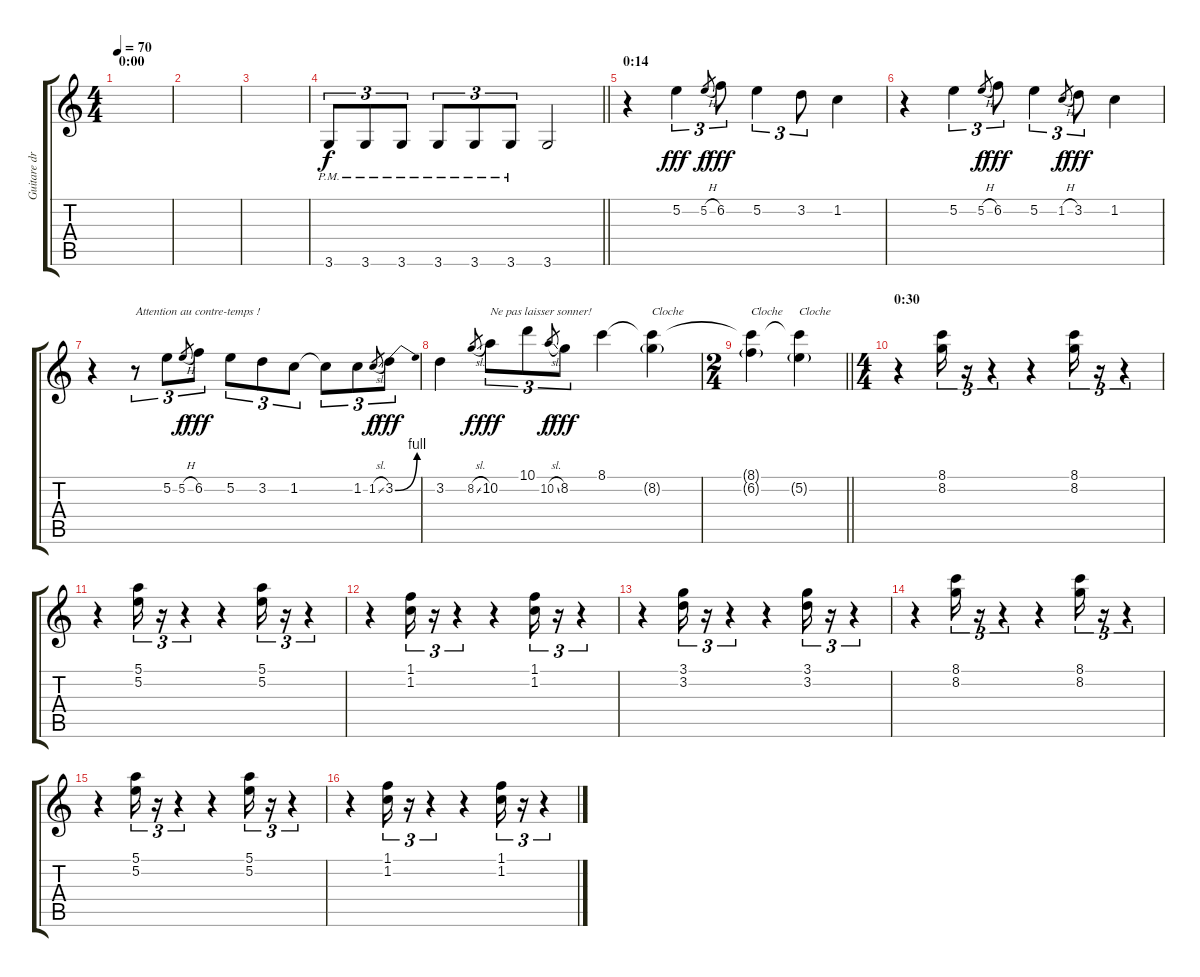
\track ("Guitare droite" "Guitare dr") {instrument electricguitarclean}
\staff {score tabs}
\tuning (E4 B3 G3 D3 A2 E2) {hide}
\ts (4 4)
\section ("" "0:00")
\tempo 70
\clef g2
\ks c
|
|
|
\barLineRight lightlight
3.6{pm}.8{tu (3 2)} 3.6{pm}.8{tu (3 2)} 3.6{pm}.8{tu (3 2)} 3.6{pm}.8{tu (3 2)} 3.6{pm}.8{tu (3 2)} 3.6{pm}.8{tu (3 2)} 3.6.2 |
\section ("" "0:14")
r.4 5.2.4{tu (3 2) dy fff} 5.2{h}.8{gr dy f} 6.2.8{tu (3 2) dy fff} 5.2.4{tu (3 2)} 3.2.8{tu (3 2)} 1.2.4 |
r.4 5.2.4{tu (3 2)} 5.2{h}.8{gr dy f} 6.2.8{tu (3 2) dy fff} 5.2.4{tu (3 2)} 1.2{h}.8{gr dy f} 3.2.8{tu (3 2) dy fff} 1.2.4 |
r.4 r.8{tu (3 2) txt "Attention au contre-temps !"} 5.2.8{tu (3 2)} 5.2{h}.8{gr dy f} 6.2.8{tu (3 2) dy fff} 5.2.8{tu (3 2)} 3.2.8{tu (3 2)} 1.2.8{tu (3 2)} 1.2{t}.8{tu (3 2)} 1.2.8{tu (3 2)} 1.2{sl}.8{gr dy f} 3.2{be (bend 0 0 60 4)}.8{tu (3 2) dy fff} |
3.2.4 8.2{sl}.8{gr dy f} 10.2.8{tu (3 2) txt "Ne pas laisser sonner!" dy fff} 10.1.8{tu (3 2)} 10.2{sl}.8{gr dy f} 8.2.8{tu (3 2) dy fff} 8.1.4 (8.1{t} 8.2{g}).4{txt "Cloche"} |
\ts (2 4)
\barLineRight lightlight
(8.1{t} 6.2{g}).4{txt "Cloche"} (8.1{t} 5.2{g}).4{txt "Cloche"} |
\ts (4 4)
\section ("" "0:30")
r.4 (8.1 8.2).16{tu (3 2)} r.16{tu (3 2)} r.4{tu (3 2)} r.4 (8.1 8.2).16{tu (3 2)} r.16{tu (3 2)} r.4{tu (3 2)} |
r.4 (5.1 5.2).16{tu (3 2)} r.16{tu (3 2)} r.4{tu (3 2)} r.4 (5.1 5.2).16{tu (3 2)} r.16{tu (3 2)} r.4{tu (3 2)} |
r.4 (1.1 1.2).16{tu (3 2)} r.16{tu (3 2)} r.4{tu (3 2)} r.4 (1.1 1.2).16{tu (3 2)} r.16{tu (3 2)} r.4{tu (3 2)} |
r.4 (3.1 3.2).16{tu (3 2)} r.16{tu (3 2)} r.4{tu (3 2)} r.4 (3.1 3.2).16{tu (3 2)} r.16{tu (3 2)} r.4{tu (3 2)} |
r.4 (8.1 8.2).16{tu (3 2)} r.16{tu (3 2)} r.4{tu (3 2)} r.4 (8.1 8.2).16{tu (3 2)} r.16{tu (3 2)} r.4{tu (3 2)} |
r.4 (5.1 5.2).16{tu (3 2)} r.16{tu (3 2)} r.4{tu (3 2)} r.4 (5.1 5.2).16{tu (3 2)} r.16{tu (3 2)} r.4{tu (3 2)} |
r.4 (1.1 1.2).16{tu (3 2)} r.16{tu (3 2)} r.4{tu (3 2)} r.4 (1.1 1.2).16{tu (3 2)} r.16{tu (3 2)} r.4{tu (3 2)}
